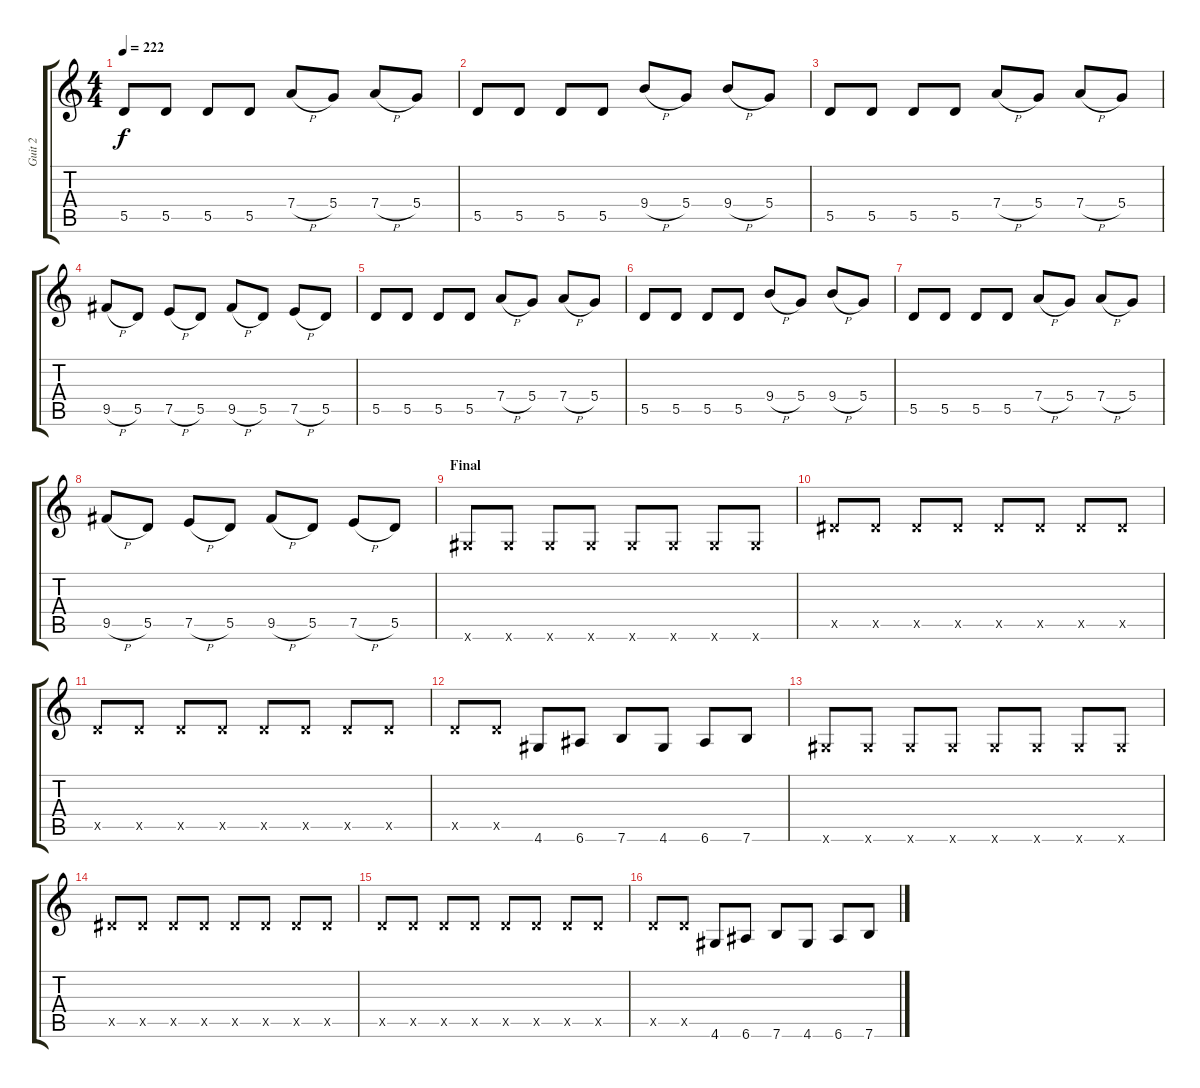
\track ("Guit 2" "Guit 2") {instrument overdrivenguitar}
\staff {score tabs}
\tuning (E4 B3 G3 D3 A2 E2) {hide}
\ts (4 4)
\tempo 222
\clef g2
\ks c
5.5.8{dy f} 5.5.8 5.5.8 5.5.8 7.4{h}.8 5.4.8 7.4{h}.8 5.4.8 |
5.5.8 5.5.8 5.5.8 5.5.8 9.4{h}.8 5.4.8 9.4{h}.8 5.4.8 |
5.5.8 5.5.8 5.5.8 5.5.8 7.4{h}.8 5.4.8 7.4{h}.8 5.4.8 |
9.5{h}.8 5.5.8 7.5{h}.8 5.5.8 9.5{h}.8 5.5.8 7.5{h}.8 5.5.8 |
5.5.8 5.5.8 5.5.8 5.5.8 7.4{h}.8 5.4.8 7.4{h}.8 5.4.8 |
5.5.8 5.5.8 5.5.8 5.5.8 9.4{h}.8 5.4.8 9.4{h}.8 5.4.8 |
5.5.8 5.5.8 5.5.8 5.5.8 7.4{h}.8 5.4.8 7.4{h}.8 5.4.8 |
9.5{h}.8 5.5.8 7.5{h}.8 5.5.8 9.5{h}.8 5.5.8 7.5{h}.8 5.5.8 |
\section ("" "Final")
4.6{x}.8 4.6{x}.8 4.6{x}.8 4.6{x}.8 4.6{x}.8 4.6{x}.8 4.6{x}.8 4.6{x}.8 |
6.5{x}.8 6.5{x}.8 6.5{x}.8 6.5{x}.8 6.5{x}.8 6.5{x}.8 6.5{x}.8 6.5{x}.8 |
5.5{x}.8 5.5{x}.8 5.5{x}.8 5.5{x}.8 5.5{x}.8 5.5{x}.8 5.5{x}.8 5.5{x}.8 |
5.5{x}.8 5.5{x}.8 4.6.8 6.6.8 7.6.8 4.6.8 6.6.8 7.6.8 |
4.6{x}.8 4.6{x}.8 4.6{x}.8 4.6{x}.8 4.6{x}.8 4.6{x}.8 4.6{x}.8 4.6{x}.8 |
6.5{x}.8 6.5{x}.8 6.5{x}.8 6.5{x}.8 6.5{x}.8 6.5{x}.8 6.5{x}.8 6.5{x}.8 |
5.5{x}.8 5.5{x}.8 5.5{x}.8 5.5{x}.8 5.5{x}.8 5.5{x}.8 5.5{x}.8 5.5{x}.8 |
5.5{x}.8 5.5{x}.8 4.6.8 6.6.8 7.6.8 4.6.8 6.6.8 7.6.8
